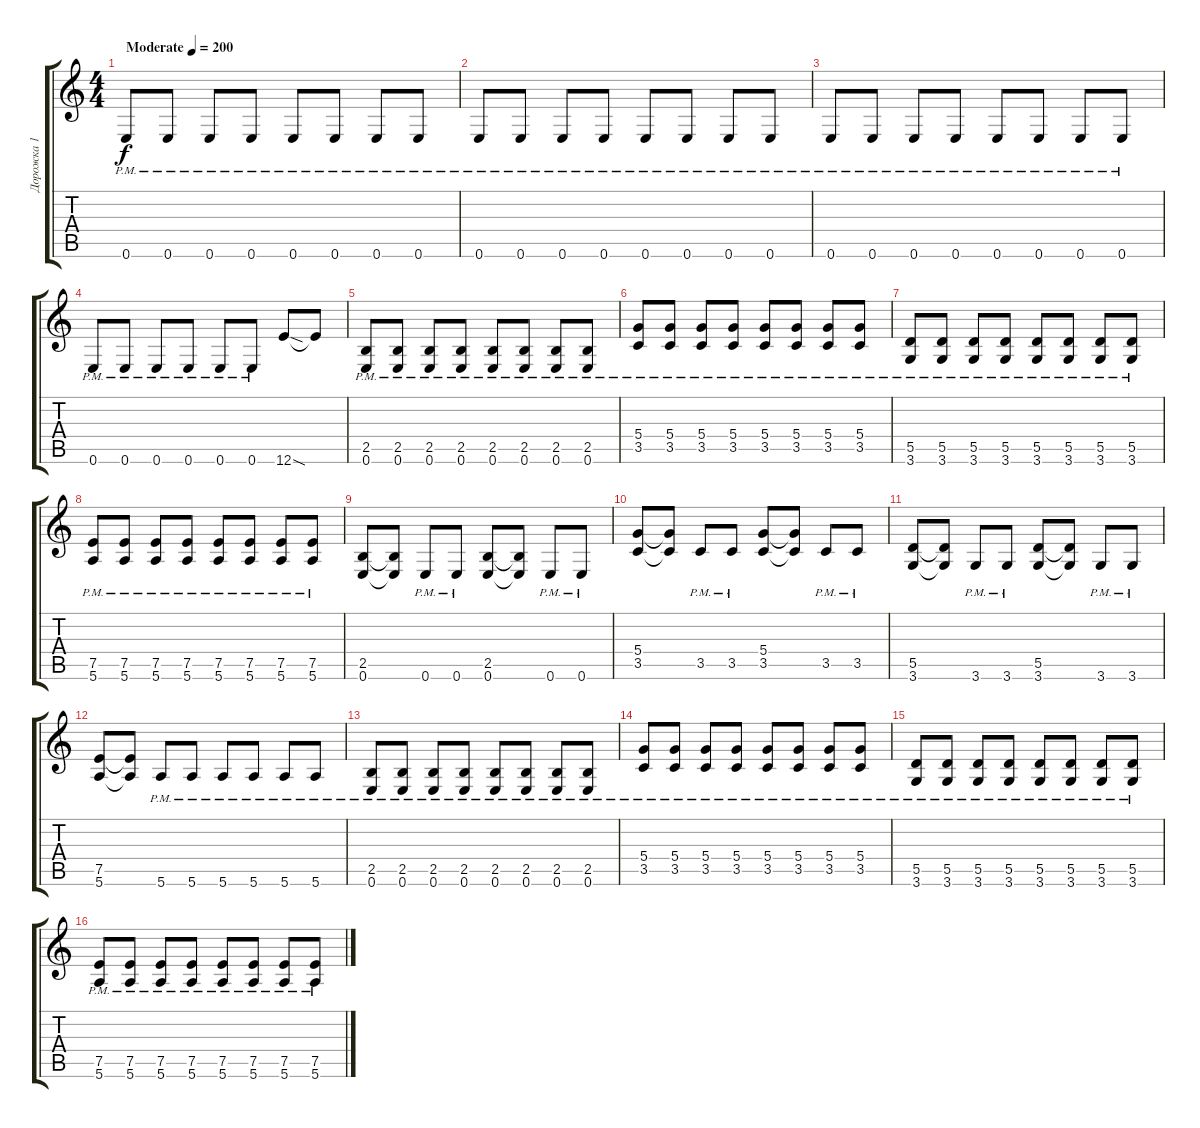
\track ("Дорожка 1" "Дорожка 1") {instrument distortionguitar}
\staff {score tabs}
\tuning (E4 B3 G3 D3 A2 E2) {hide}
\ts (4 4)
\tempo (200 "Moderate")
\clef g2
\ks c
0.6{pm}.8{dy f instrument distortionguitar} 0.6{pm}.8 0.6{pm}.8 0.6{pm}.8 0.6{pm}.8 0.6{pm}.8 0.6{pm}.8 0.6{pm}.8 |
0.6{pm}.8 0.6{pm}.8 0.6{pm}.8 0.6{pm}.8 0.6{pm}.8 0.6{pm}.8 0.6{pm}.8 0.6{pm}.8 |
0.6{pm}.8 0.6{pm}.8 0.6{pm}.8 0.6{pm}.8 0.6{pm}.8 0.6{pm}.8 0.6{pm}.8 0.6{pm}.8 |
0.6{pm}.8 0.6{pm}.8 0.6{pm}.8 0.6{pm}.8 0.6{pm}.8 0.6{pm}.8 12.6{sod}.8 12.6{t}.8 |
(2.5{pm} 0.6{pm}).8 (2.5{pm} 0.6{pm}).8 (2.5{pm} 0.6{pm}).8 (2.5{pm} 0.6{pm}).8 (2.5{pm} 0.6{pm}).8 (2.5{pm} 0.6{pm}).8 (2.5{pm} 0.6{pm}).8 (2.5{pm} 0.6{pm}).8 |
(5.4{pm} 3.5{pm}).8 (5.4{pm} 3.5{pm}).8 (5.4{pm} 3.5{pm}).8 (5.4{pm} 3.5{pm}).8 (5.4{pm} 3.5{pm}).8 (5.4{pm} 3.5{pm}).8 (5.4{pm} 3.5{pm}).8 (5.4{pm} 3.5{pm}).8 |
(5.5{pm} 3.6{pm}).8 (5.5{pm} 3.6{pm}).8 (5.5{pm} 3.6{pm}).8 (5.5{pm} 3.6{pm}).8 (5.5{pm} 3.6{pm}).8 (5.5{pm} 3.6{pm}).8 (5.5{pm} 3.6{pm}).8 (5.5{pm} 3.6{pm}).8 |
(7.5{pm} 5.6{pm}).8 (7.5{pm} 5.6{pm}).8 (7.5{pm} 5.6{pm}).8 (7.5{pm} 5.6{pm}).8 (7.5{pm} 5.6{pm}).8 (7.5{pm} 5.6{pm}).8 (7.5{pm} 5.6{pm}).8 (7.5{pm} 5.6{pm}).8 |
(2.5 0.6).8 (2.5{t} 0.6{t}).8 0.6{pm}.8 0.6{pm}.8 (2.5 0.6).8 (2.5{t} 0.6{t}).8 0.6{pm}.8 0.6{pm}.8 |
(5.4 3.5).8 (5.4{t} 3.5{t}).8 3.5{pm}.8 3.5{pm}.8 (5.4 3.5).8 (5.4{t} 3.5{t}).8 3.5{pm}.8 3.5{pm}.8 |
(5.5 3.6).8 (5.5{t} 3.6{t}).8 3.6{pm}.8 3.6{pm}.8 (5.5 3.6).8 (5.5{t} 3.6{t}).8 3.6{pm}.8 3.6{pm}.8 |
(7.5 5.6).8 (7.5{t} 5.6{t}).8 5.6{pm}.8 5.6{pm}.8 5.6{pm}.8 5.6{pm}.8 5.6{pm}.8 5.6{pm}.8 |
(2.5{pm} 0.6{pm}).8 (2.5{pm} 0.6{pm}).8 (2.5{pm} 0.6{pm}).8 (2.5{pm} 0.6{pm}).8 (2.5{pm} 0.6{pm}).8 (2.5{pm} 0.6{pm}).8 (2.5{pm} 0.6{pm}).8 (2.5{pm} 0.6{pm}).8 |
(5.4{pm} 3.5{pm}).8 (5.4{pm} 3.5{pm}).8 (5.4{pm} 3.5{pm}).8 (5.4{pm} 3.5{pm}).8 (5.4{pm} 3.5{pm}).8 (5.4{pm} 3.5{pm}).8 (5.4{pm} 3.5{pm}).8 (5.4{pm} 3.5{pm}).8 |
(5.5{pm} 3.6{pm}).8 (5.5{pm} 3.6{pm}).8 (5.5{pm} 3.6{pm}).8 (5.5{pm} 3.6{pm}).8 (5.5{pm} 3.6{pm}).8 (5.5{pm} 3.6{pm}).8 (5.5{pm} 3.6{pm}).8 (5.5{pm} 3.6{pm}).8 |
(7.5{pm} 5.6{pm}).8 (7.5{pm} 5.6{pm}).8 (7.5{pm} 5.6{pm}).8 (7.5{pm} 5.6{pm}).8 (7.5{pm} 5.6{pm}).8 (7.5{pm} 5.6{pm}).8 (7.5{pm} 5.6{pm}).8 (7.5{pm} 5.6{pm}).8
